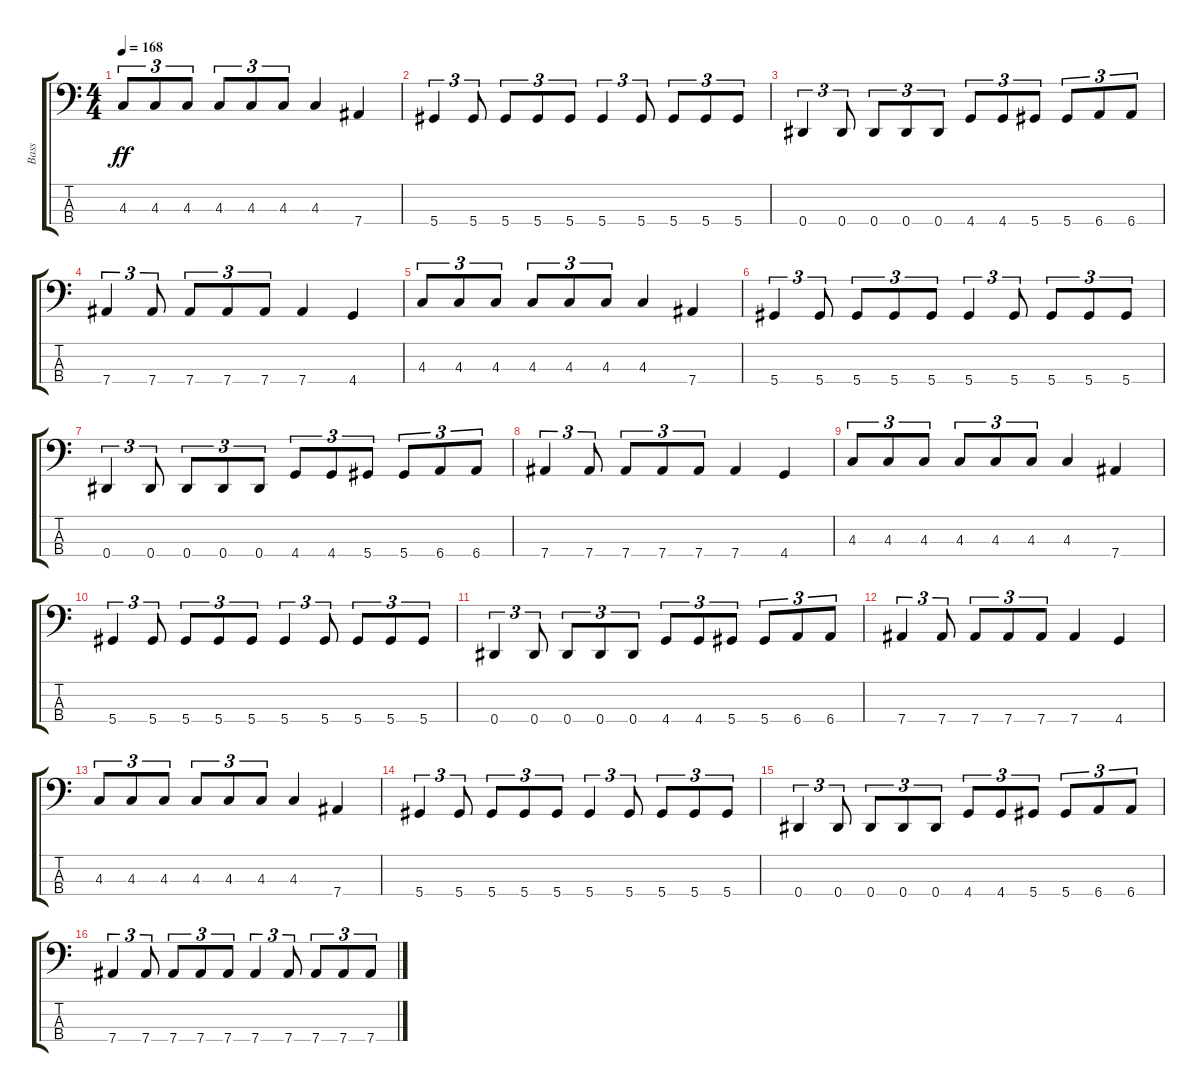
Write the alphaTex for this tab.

\track ("Bass" "Bass") {instrument electricbasspick}
\staff {score tabs}
\tuning (Gb2 Db2 Ab1 Eb1) {hide}
\ts (4 4)
\tempo 168
\clef f4
\ks c
4.3.8{tu (3 2) dy ff} 4.3.8{tu (3 2)} 4.3.8{tu (3 2)} 4.3.8{tu (3 2)} 4.3.8{tu (3 2)} 4.3.8{tu (3 2)} 4.3.4 7.4.4 |
5.4.4{tu (3 2)} 5.4.8{tu (3 2)} 5.4.8{tu (3 2)} 5.4.8{tu (3 2)} 5.4.8{tu (3 2)} 5.4.4{tu (3 2)} 5.4.8{tu (3 2)} 5.4.8{tu (3 2)} 5.4.8{tu (3 2)} 5.4.8{tu (3 2)} |
0.4.4{tu (3 2)} 0.4.8{tu (3 2)} 0.4.8{tu (3 2)} 0.4.8{tu (3 2)} 0.4.8{tu (3 2)} 4.4.8{tu (3 2)} 4.4.8{tu (3 2)} 5.4.8{tu (3 2)} 5.4.8{tu (3 2)} 6.4.8{tu (3 2)} 6.4.8{tu (3 2)} |
7.4.4{tu (3 2)} 7.4.8{tu (3 2)} 7.4.8{tu (3 2)} 7.4.8{tu (3 2)} 7.4.8{tu (3 2)} 7.4.4 4.4.4 |
4.3.8{tu (3 2)} 4.3.8{tu (3 2)} 4.3.8{tu (3 2)} 4.3.8{tu (3 2)} 4.3.8{tu (3 2)} 4.3.8{tu (3 2)} 4.3.4 7.4.4 |
5.4.4{tu (3 2)} 5.4.8{tu (3 2)} 5.4.8{tu (3 2)} 5.4.8{tu (3 2)} 5.4.8{tu (3 2)} 5.4.4{tu (3 2)} 5.4.8{tu (3 2)} 5.4.8{tu (3 2)} 5.4.8{tu (3 2)} 5.4.8{tu (3 2)} |
0.4.4{tu (3 2)} 0.4.8{tu (3 2)} 0.4.8{tu (3 2)} 0.4.8{tu (3 2)} 0.4.8{tu (3 2)} 4.4.8{tu (3 2)} 4.4.8{tu (3 2)} 5.4.8{tu (3 2)} 5.4.8{tu (3 2)} 6.4.8{tu (3 2)} 6.4.8{tu (3 2)} |
7.4.4{tu (3 2)} 7.4.8{tu (3 2)} 7.4.8{tu (3 2)} 7.4.8{tu (3 2)} 7.4.8{tu (3 2)} 7.4.4 4.4.4 |
4.3.8{tu (3 2)} 4.3.8{tu (3 2)} 4.3.8{tu (3 2)} 4.3.8{tu (3 2)} 4.3.8{tu (3 2)} 4.3.8{tu (3 2)} 4.3.4 7.4.4 |
5.4.4{tu (3 2)} 5.4.8{tu (3 2)} 5.4.8{tu (3 2)} 5.4.8{tu (3 2)} 5.4.8{tu (3 2)} 5.4.4{tu (3 2)} 5.4.8{tu (3 2)} 5.4.8{tu (3 2)} 5.4.8{tu (3 2)} 5.4.8{tu (3 2)} |
0.4.4{tu (3 2)} 0.4.8{tu (3 2)} 0.4.8{tu (3 2)} 0.4.8{tu (3 2)} 0.4.8{tu (3 2)} 4.4.8{tu (3 2)} 4.4.8{tu (3 2)} 5.4.8{tu (3 2)} 5.4.8{tu (3 2)} 6.4.8{tu (3 2)} 6.4.8{tu (3 2)} |
7.4.4{tu (3 2)} 7.4.8{tu (3 2)} 7.4.8{tu (3 2)} 7.4.8{tu (3 2)} 7.4.8{tu (3 2)} 7.4.4 4.4.4 |
4.3.8{tu (3 2)} 4.3.8{tu (3 2)} 4.3.8{tu (3 2)} 4.3.8{tu (3 2)} 4.3.8{tu (3 2)} 4.3.8{tu (3 2)} 4.3.4 7.4.4 |
5.4.4{tu (3 2)} 5.4.8{tu (3 2)} 5.4.8{tu (3 2)} 5.4.8{tu (3 2)} 5.4.8{tu (3 2)} 5.4.4{tu (3 2)} 5.4.8{tu (3 2)} 5.4.8{tu (3 2)} 5.4.8{tu (3 2)} 5.4.8{tu (3 2)} |
0.4.4{tu (3 2)} 0.4.8{tu (3 2)} 0.4.8{tu (3 2)} 0.4.8{tu (3 2)} 0.4.8{tu (3 2)} 4.4.8{tu (3 2)} 4.4.8{tu (3 2)} 5.4.8{tu (3 2)} 5.4.8{tu (3 2)} 6.4.8{tu (3 2)} 6.4.8{tu (3 2)} |
7.4.4{tu (3 2)} 7.4.8{tu (3 2)} 7.4.8{tu (3 2)} 7.4.8{tu (3 2)} 7.4.8{tu (3 2)} 7.4.4{tu (3 2)} 7.4.8{tu (3 2)} 7.4.8{tu (3 2)} 7.4.8{tu (3 2)} 7.4.8{tu (3 2)}
